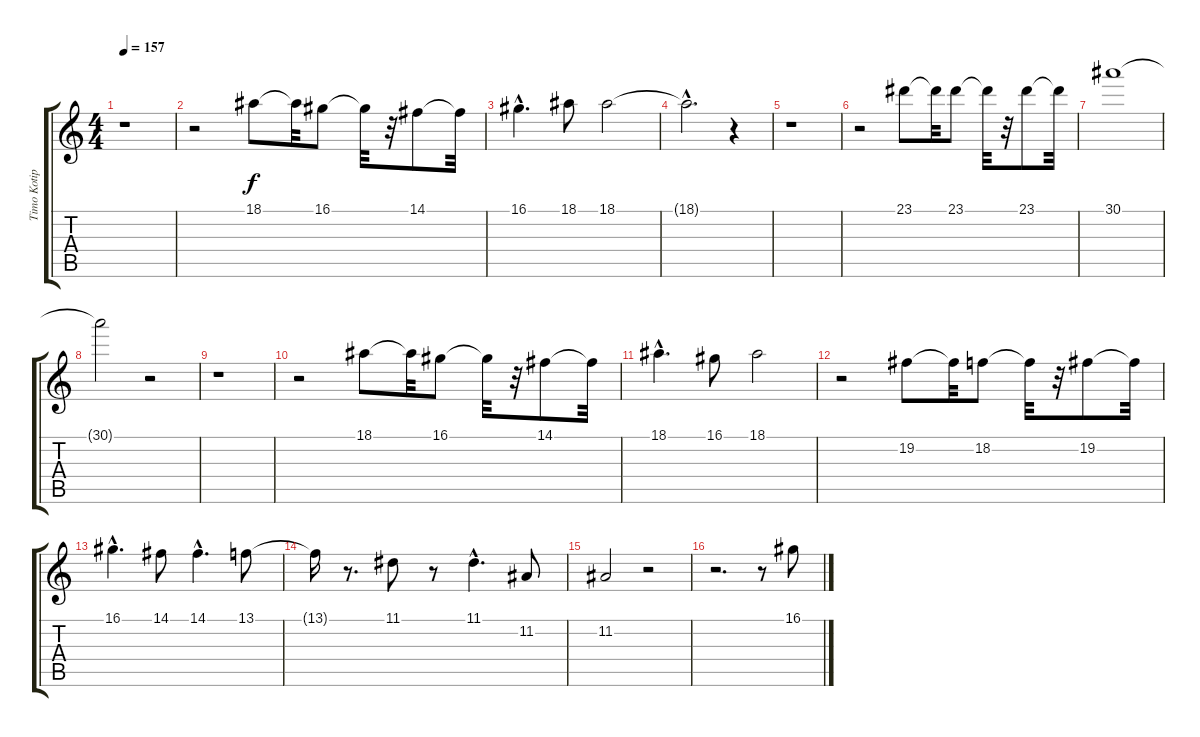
\track ("Timo Kotipelto" "Timo Kotip") {instrument lead3calliope}
\staff {score tabs}
\tuning (E4 B3 G3 D3 A2 E2) {hide}
\ts (4 4)
\tempo 157
\clef g2
\ks c
r.1{dy f} |
r.2 18.1.8 18.1{t}.32 16.1.8 16.1{t}.32 r.32 14.1.8 14.1{t}.32 |
16.1{hac}.4{d} 18.1.8 18.1.2 |
18.1{hac t}.2{d} r.4 |
r.1 |
r.2 23.1.8 23.1{t}.32 23.1.8 23.1{t}.32 r.32 23.1.8 23.1{t}.32 |
30.1.1 |
30.1{t}.2 r.2 |
r.1 |
r.2 18.1.8 18.1{t}.32 16.1.8 16.1{t}.32 r.32 14.1.8 14.1{t}.32 |
18.1{hac}.4{d} 16.1.8 18.1.2 |
r.2 19.2.8 19.2{t}.32 18.2.8 18.2{t}.32 r.32 19.2.8 19.2{t}.32 |
16.1{hac}.4{d} 14.1.8 14.1{hac}.4{d} 13.1.8 |
13.1{t}.16 r.8{d} 11.1.8 r.8 11.1{hac}.4{d} 11.2.8 |
11.2.2 r.2 |
r.2{d} r.8 16.1.8
